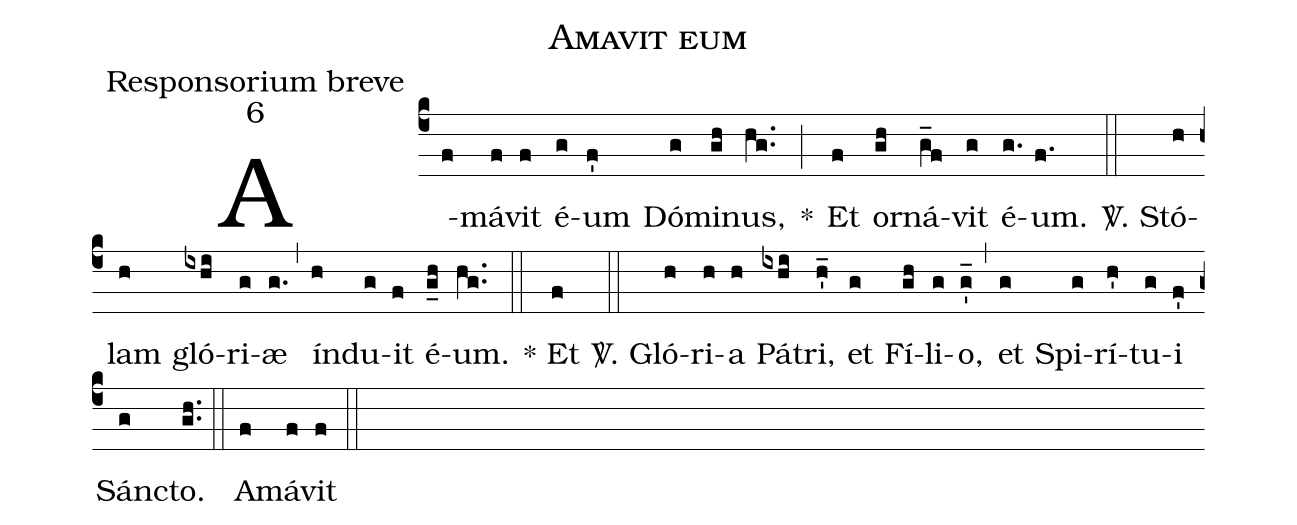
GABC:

name:Amavit eum;
office-part:Responsorium breve;
mode:6;
%%
(c4) A(f)má(f)vit(f) é(g)um(f') Dó(g)mi(gh)nus,(hg..) *(;) Et(f) or(gh)ná(g_f)vit(g) é(g.)um.(f.) (::)

<sp>V/</sp>. Stó(h)lam(h) gló(ixhi)ri(g)æ(g.) (,) ín(h)du(g)it(f) é(g_h)um.(hg..) (::) * Et(f) (::)

<sp>V/</sp>. Gló(h)ri(h)a(h) Pá(ixhi)tri,(h'_) et(g) Fí(gh)li(g)o,(g'_) (,) et(g) Spi(g)rí(h')tu(g)i(f') Sán(g)cto.(gh..) (::) A(f)má(f)vit(f) (::)
